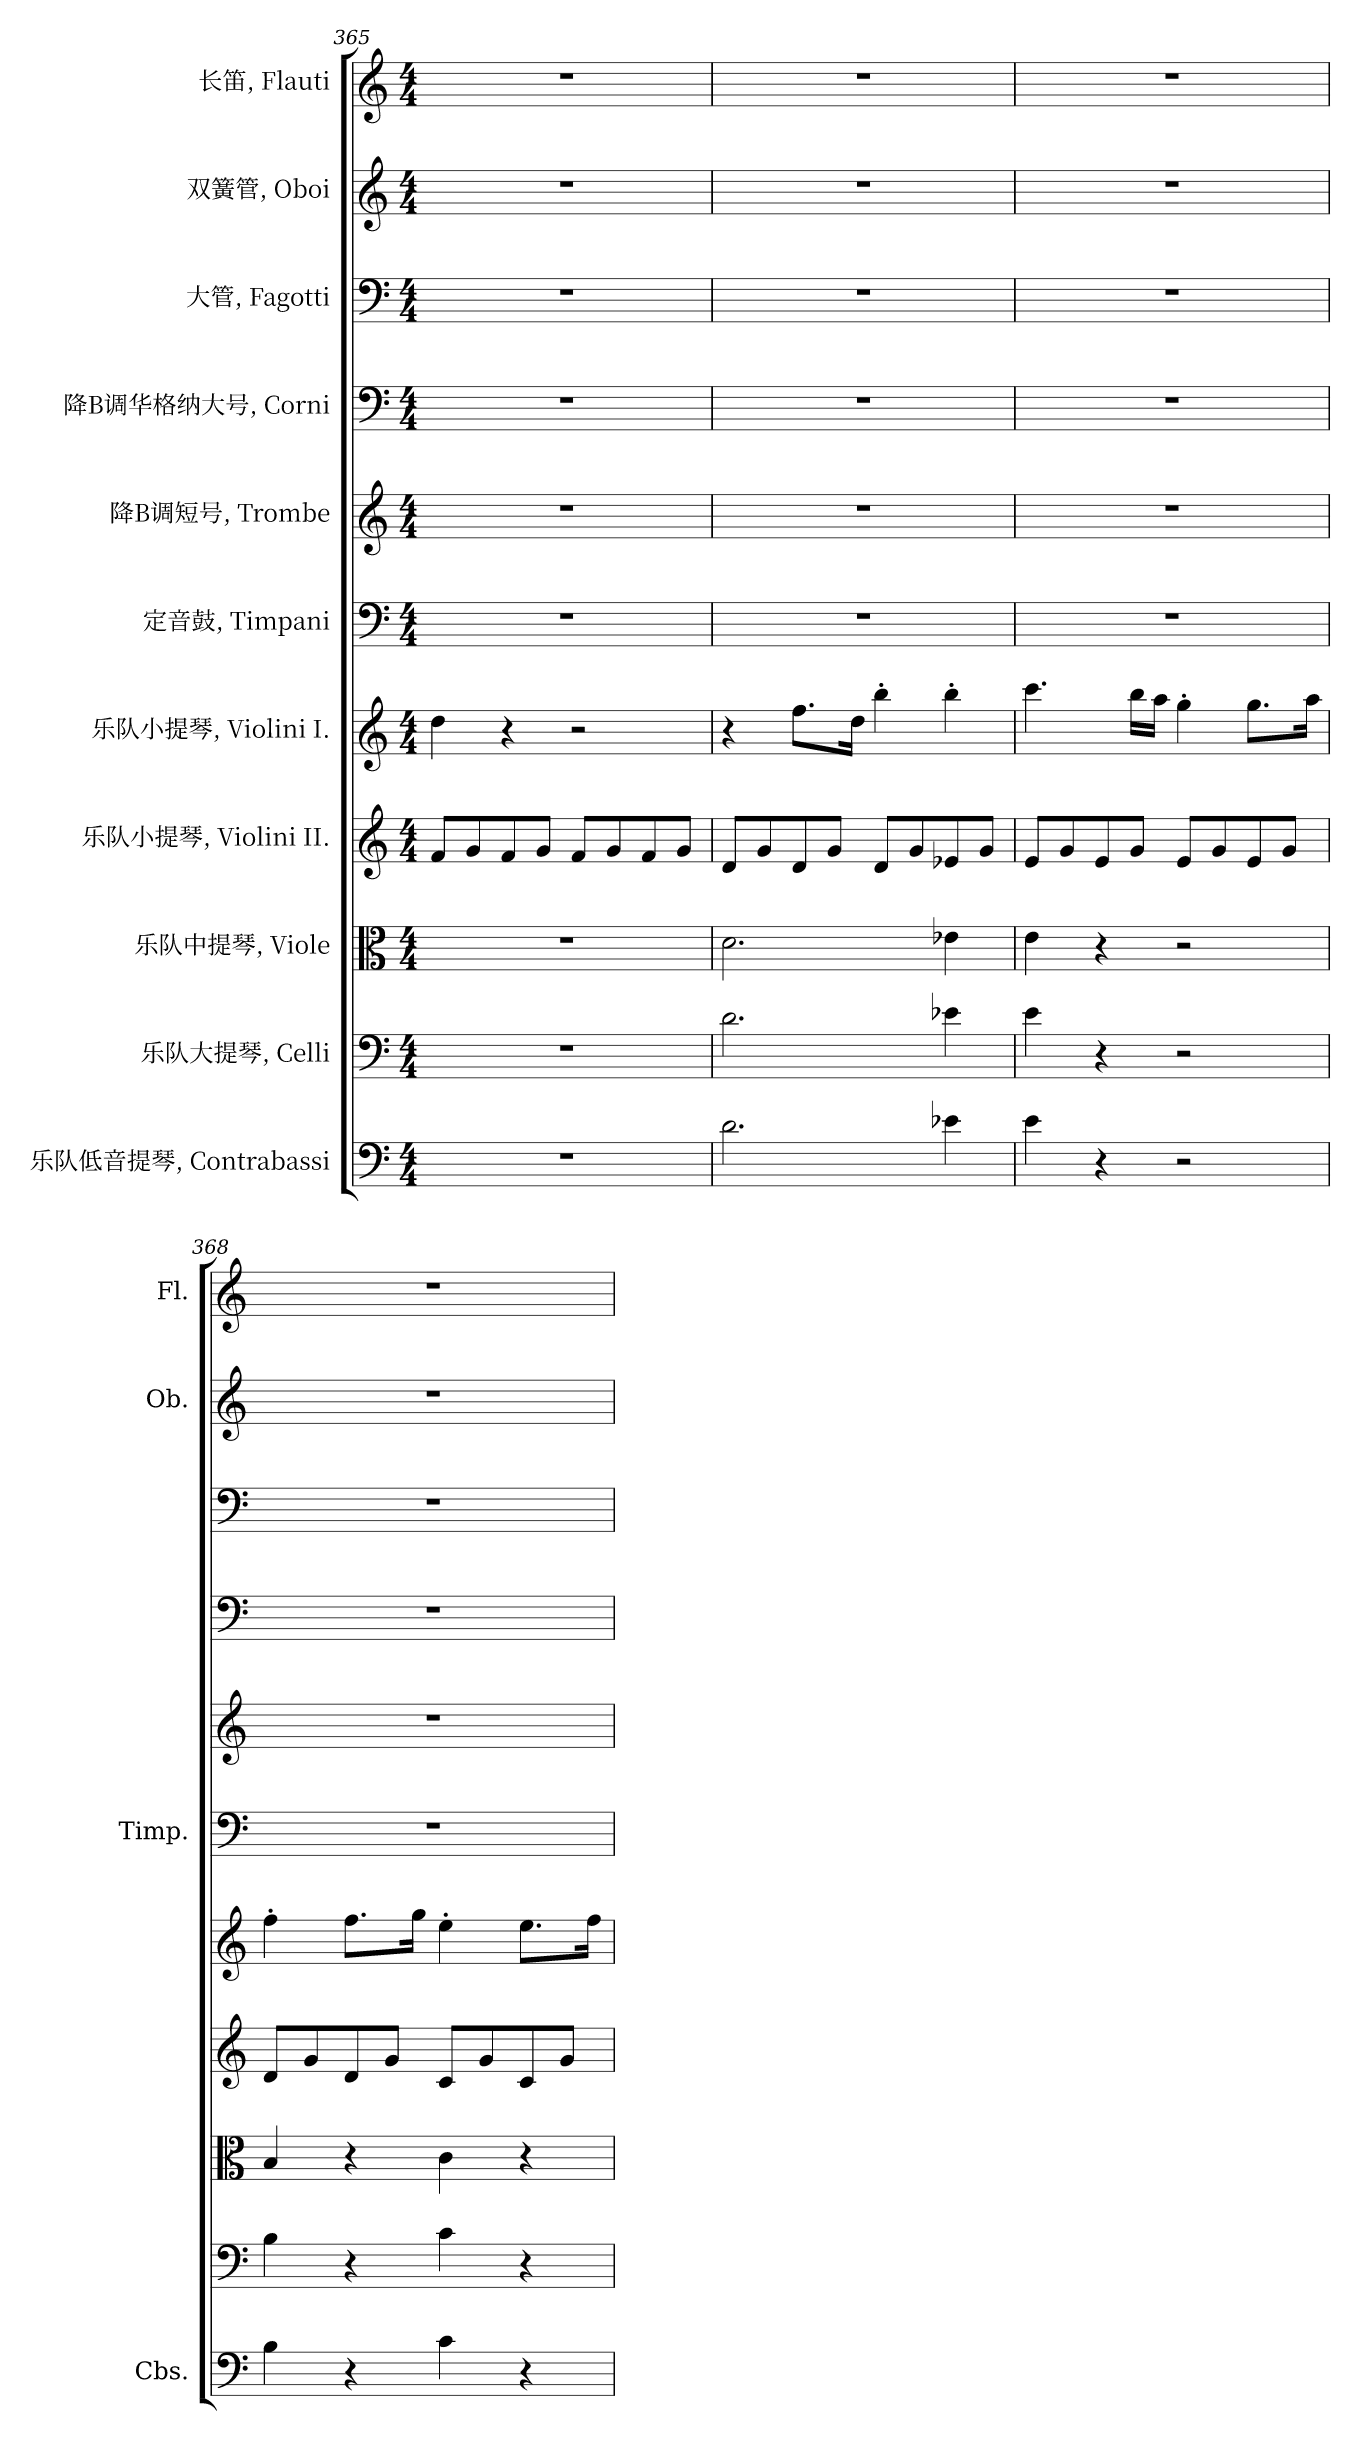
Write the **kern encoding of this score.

**kern	**kern	**kern	**kern	**kern	**kern	**kern	**kern	**kern	**kern	**kern
*part11	*part10	*part9	*part8	*part7	*part6	*part5	*part4	*part3	*part2	*part1
*staff11	*staff10	*staff9	*staff8	*staff7	*staff6	*staff5	*staff4	*staff3	*staff2	*staff1
*I"乐队低音提琴, Contrabassi	*I"乐队大提琴, Celli	*I"乐队中提琴, Viole	*I"乐队小提琴, Violini II.	*I"乐队小提琴, Violini I.	*I"定音鼓, Timpani	*I"降B调短号, Trombe	*I"降B调华格纳大号, Corni	*I"大管, Fagotti	*I"双簧管, Oboi	*I"长笛, Flauti
*I'Cbs.	*	*	*	*	*I'Timp.	*	*	*	*I'Ob.	*I'Fl.
!!LO:PB:g=z
*clefF4	*clefF4	*clefC3	*clefG2	*clefG2	*clefF4	*clefG2	*clefF4	*clefF4	*clefG2	*clefG2
*ITrd7c12	*	*	*	*	*	*ITrd1c2	*ITrd1c2	*	*	*
*k[]	*k[]	*k[]	*k[]	*k[]	*k[]	*k[b-e-]	*k[b-e-]	*k[]	*k[]	*k[]
*M4/4	*M4/4	*M4/4	*M4/4	*M4/4	*M4/4	*M4/4	*M4/4	*M4/4	*M4/4	*M4/4
=365	=365	=365	=365	=365	=365	=365	=365	=365	=365	=365
1r	1r	1r	8f/L	4dd\	1r	1r	1r	1r	1r	1r
.	.	.	8g/	.	.	.	.	.	.	.
.	.	.	8f/	4r	.	.	.	.	.	.
.	.	.	8g/J	.	.	.	.	.	.	.
.	.	.	8f/L	2r	.	.	.	.	.	.
.	.	.	8g/	.	.	.	.	.	.	.
.	.	.	8f/	.	.	.	.	.	.	.
.	.	.	8g/J	.	.	.	.	.	.	.
=366	=366	=366	=366	=366	=366	=366	=366	=366	=366	=366
2.D\	2.d\	2.d\	8d/L	4r	1r	1r	1r	1r	1r	1r
.	.	.	8g/	.	.	.	.	.	.	.
.	.	.	8d/	8.ff\L	.	.	.	.	.	.
.	.	.	8g/J	.	.	.	.	.	.	.
.	.	.	.	16dd\Jk	.	.	.	.	.	.
.	.	.	8d/L	4bb'\	.	.	.	.	.	.
.	.	.	8g/	.	.	.	.	.	.	.
4E-X\	4e-X\	4e-X\	8e-X/	4bb'\	.	.	.	.	.	.
.	.	.	8g/J	.	.	.	.	.	.	.
=367	=367	=367	=367	=367	=367	=367	=367	=367	=367	=367
4E\	4e\	4e\	8e/L	4.ccc\	1r	1r	1r	1r	1r	1r
.	.	.	8g/	.	.	.	.	.	.	.
4r	4r	4r	8e/	.	.	.	.	.	.	.
.	.	.	8g/J	16bb\LL	.	.	.	.	.	.
.	.	.	.	16aa\JJ	.	.	.	.	.	.
2r	2r	2r	8e/L	4gg'\	.	.	.	.	.	.
.	.	.	8g/	.	.	.	.	.	.	.
.	.	.	8e/	8.gg\L	.	.	.	.	.	.
.	.	.	8g/J	.	.	.	.	.	.	.
.	.	.	.	16aa\Jk	.	.	.	.	.	.
=368	=368	=368	=368	=368	=368	=368	=368	=368	=368	=368
4BB\	4B\	4B/	8d/L	4ff'\	1r	1r	1r	1r	1r	1r
.	.	.	8g/	.	.	.	.	.	.	.
4r	4r	4r	8d/	8.ff\L	.	.	.	.	.	.
.	.	.	8g/J	.	.	.	.	.	.	.
.	.	.	.	16gg\Jk	.	.	.	.	.	.
4C\	4c\	4c\	8c/L	4ee'\	.	.	.	.	.	.
.	.	.	8g/	.	.	.	.	.	.	.
4r	4r	4r	8c/	8.ee\L	.	.	.	.	.	.
.	.	.	8g/J	.	.	.	.	.	.	.
.	.	.	.	16ff\Jk	.	.	.	.	.	.
=	=	=	=	=	=	=	=	=	=	=
*-	*-	*-	*-	*-	*-	*-	*-	*-	*-	*-
